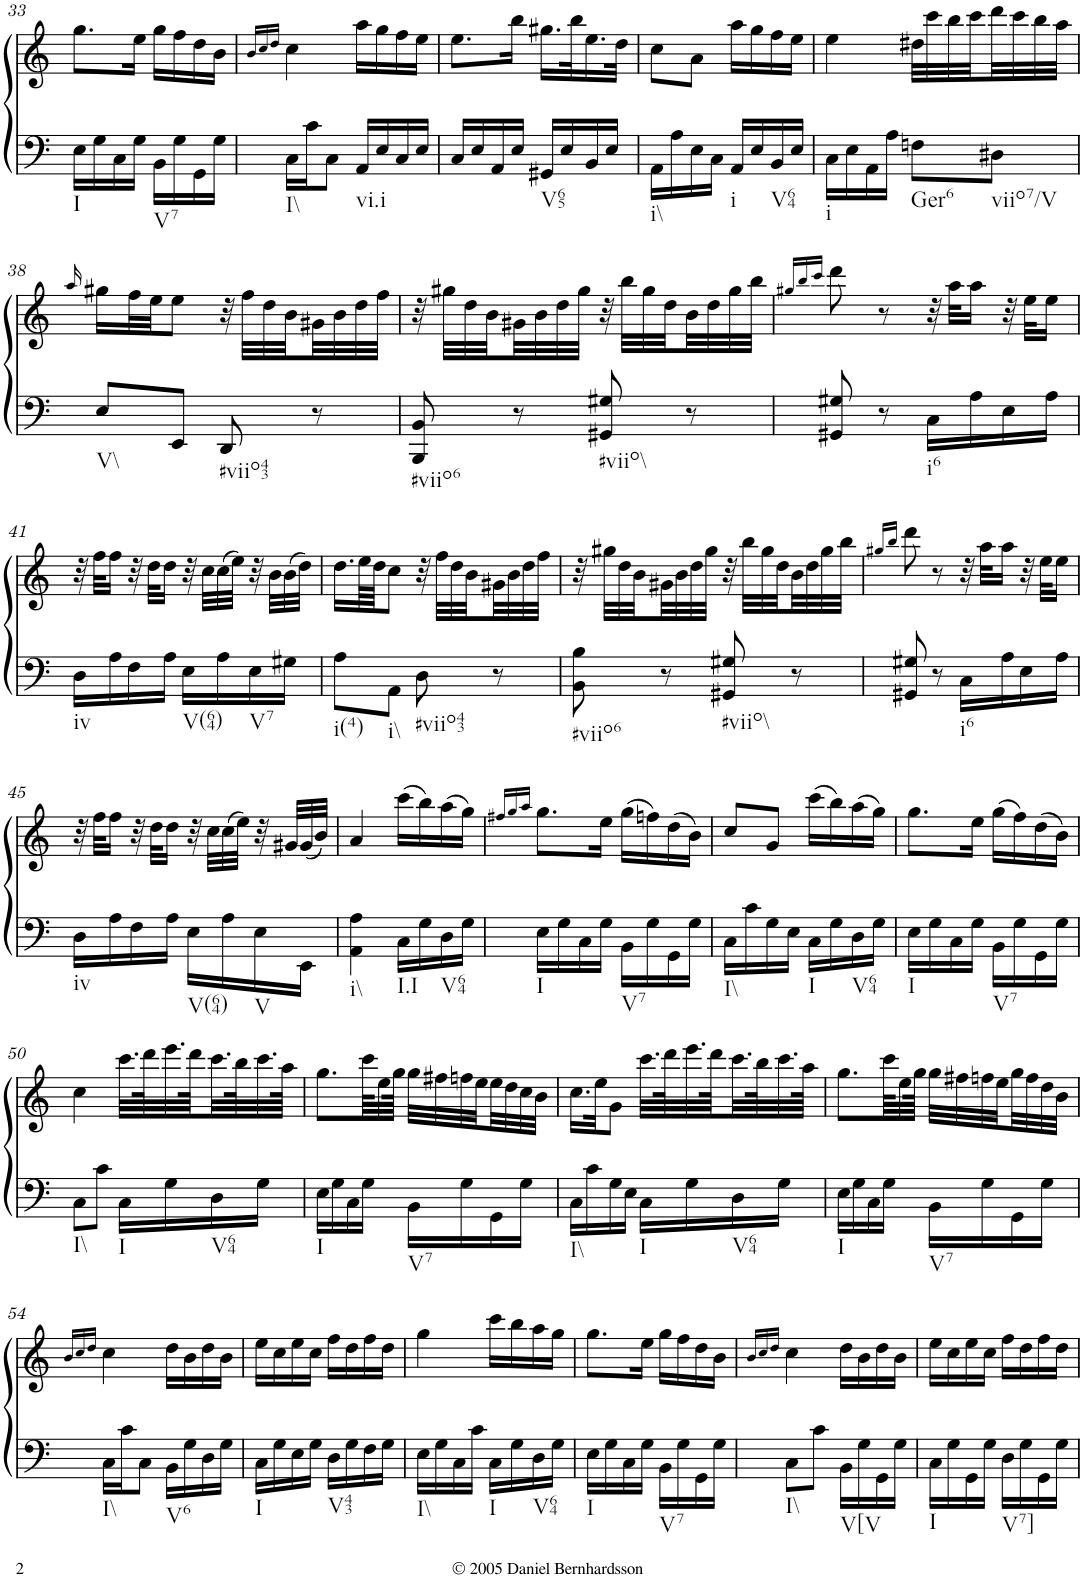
**kern	**kern
*part1	*part1
*staff2	*staff1
*I"Piano	*
*I'Pno.	*
!!LO:PB:g=z
*clefF4	*clefG2
*k[]	*k[]
*M2/4	*M2/4
=33	=33
!LO:TX:b:t=I	!
16E\LL	8.gg\L
16G\	.
16C\	.
16G\JJ	16ee\Jk
!LO:TX:b:t=V7	!
16BB\LL	16gg\LL
16G\	16ff\
16GG\	16dd\
16G\JJ	16b\JJ
=34	=34
.	16qb/LL
.	16qcc/
.	16qdd/JJ
!LO:TX:b:t=I\\	!
16C\LL	4cc\
16c\J	.
8C\J	.
!LO:TX:b:t=vi.i	!
16AA/LL	16aa\LL
16E/	16gg\
16C/	16ff\
16E/JJ	16ee\JJ
=35	=35
16C/LL	8.ee\L
16E/	.
16AA/	.
16E/JJ	16bb\Jk
!LO:TX:b:t=V65	!
16GG#X/LL	16.gg#X\LL
16E/	.
.	32bb\K
16BB/	16.ee\
16E/JJ	.
.	32dd\JJk
=36	=36
!LO:TX:b:t=i\\	!
16AA\LL	8cc\L
16A\	.
16E\	8a\J
16C\JJ	.
!LO:TX:b:t=i	!
16AA/LL	16aa\LL
16E/	16gg\
!LO:TX:b:t=V64	!
16BB/	16ff\
16E/JJ	16ee\JJ
=37	=37
!LO:TX:b:t=i	!
16C\LL	4ee\
16E\	.
16AA\	.
16A\JJ	.
!LO:TX:b:t=Ger6	!
8Fn\L	32dd#X\LLL
.	32ccc\
.	32bb\
.	32ccc\
!LO:TX:b:t=viio7/V	!
8D#X\J	32ddd\
.	32ccc\
.	32bb\
.	32aa\JJJ
!!LO:LB:g=z
=38	=38
.	16qaa/
!LO:TX:b:t=V\\	!
8E/L	16gg#X\LL
.	32ff\L
.	32ee\JJ
8EE/J	8ee\J
!LO:TX:b:t=#viio43	!
8DD/	32r
.	32ff\LLL
.	32dd\
.	32b\
8r	32g#X\
.	32b\
.	32dd\
.	32ff\JJJ
=39	=39
!LO:TX:b:t=#viio6	!
8BBB/ 8BB/	32r
.	32gg#X\LLL
.	32dd\
.	32b\
8r	32g#X\
.	32b\
.	32dd\
.	32gg#\JJJ
!LO:TX:b:t=#viio\\	!
8GG#X/ 8G#X/	32r
.	32bb\LLL
.	32gg#\
.	32dd\
8r	32b\
.	32dd\
.	32gg#\
.	32bb\JJJ
=40	=40
.	16qgg#X/LL
.	16qbb/
.	16qccc/JJ
8GG#X/ 8G#X/	8ddd\
8r	8r
!LO:TX:b:t=i6	!
16C\LL	32r
.	32aa\KLL
16A\	16aa\JJ
16E\	32r
.	32ee\KLL
16A\JJ	16ee\JJ
!!LO:LB:g=z
=41	=41
!LO:TX:b:t=iv	!
16D\LL	32r
.	32ff\KLL
16A\	16ff\JJ
16F\	32r
.	32dd\KLL
16A\JJ	16dd\JJ
!LO:TX:b:t=V(64)	!
16E\LL	32r
.	32cc\LLL
16A\	(32cc\
.	32ee\JJJ)
!LO:TX:b:t=V7	!
16E\	32r
.	32b\LLL
16G#X\JJ	(32b\
.	32dd\JJJ)
=42	=42
!LO:TX:b:t=i(4)	!
8A\L	16.dd\LL
.	64ee\LL
.	64dd\JJJ
!LO:TX:b:t=i\\	!
8AA\J	8cc\J
!LO:TX:b:t=#viio43	!
8D\	32r
.	32ff\LLL
.	32dd\
.	32b\
8r	32g#X\
.	32b\
.	32dd\
.	32ff\JJJ
=43	=43
!LO:TX:b:t=#viio6	!
8BB\ 8B\	32r
.	32gg#X\LLL
.	32dd\
.	32b\
8r	32g#X\
.	32b\
.	32dd\
.	32gg#\JJJ
!LO:TX:b:t=#viio\\	!
8GG#X/ 8G#X/	32r
.	32bb\LLL
.	32gg#\
.	32dd\
8r	32b\
.	32dd\
.	32gg#\
.	32bb\JJJ
=44	=44
.	16qgg#X/LL
.	16qbb/JJ
8GG#X/ 8G#X/	8ddd\
8r	8r
!LO:TX:b:t=i6	!
16C\LL	32r
.	32aa\KLL
16A\	16aa\JJ
16E\	32r
.	32ee\KLL
16A\JJ	16ee\JJ
!!LO:LB:g=z
=45	=45
!LO:TX:b:t=iv	!
16D\LL	32r
.	32ff\KLL
16A\	16ff\JJ
16F\	32r
.	32dd\KLL
16A\JJ	16dd\JJ
!LO:TX:b:t=V(64)	!
16E\LL	32r
.	32cc\LLL
16A\	(32cc\
.	32ee\JJJ)
!LO:TX:b:t=V	!
16E\	32r
.	32g#X/LLL
16EE\JJ	(32g#/
.	32b/JJJ)
=46	=46
!LO:TX:b:t=i\\	!
4AA\ 4A\	4a/
!LO:TX:b:t=I.I	!
16C\LL	(16ccc\LL
16G\	16bb\)
!LO:TX:b:t=V64	!
16D\	(16aa\
16G\JJ	16gg\JJ)
=47	=47
.	16qff#X/LL
.	16qgg/
.	16qaa/JJ
!LO:TX:b:t=I	!
16E\LL	8.gg\L
16G\	.
16C\	.
16G\JJ	16ee\Jk
!LO:TX:b:t=V7	!
16BB\LL	(16gg\LL
16G\	16ffn\)
16GG\	(16dd\
16G\JJ	16b\JJ)
=48	=48
!LO:TX:b:t=I\\	!
16C\LL	8cc/L
16c\	.
16G\	8g/J
16E\JJ	.
!LO:TX:b:t=I	!
16C\LL	(16ccc\LL
16G\	16bb\)
!LO:TX:b:t=V64	!
16D\	(16aa\
16G\JJ	16gg\JJ)
=49	=49
!LO:TX:b:t=I	!
16E\LL	8.gg\L
16G\	.
16C\	.
16G\JJ	16ee\Jk
!LO:TX:b:t=V7	!
16BB\LL	(16gg\LL
16G\	16ff\)
16GG\	(16dd\
16G\JJ	16b\JJ)
!!LO:LB:g=z
=50	=50
!LO:TX:b:t=I\\	!
8C\L	4cc\
8c\J	.
!LO:TX:b:t=I	!
16C\LL	32.ccc\LLL
.	64ddd\K
16G\	32.eee\
.	64ddd\K
!LO:TX:b:t=V64	!
16D\	32.ccc\
.	64bb\K
16G\JJ	32.ccc\
.	64aa\JJJk
=51	=51
!LO:TX:b:t=I	!
16E\LL	8.gg\L
16G\	.
16C\	.
16G\JJ	64ccc\KLL
.	32ee\
.	64gg\JJJk
!LO:TX:b:t=V7	!
16BB\LL	32gg\LLL
.	32ff#X\
16G\	32ffn\
.	32ee\
16GG\	32ee\
.	32dd\
16G\JJ	32cc\
.	32b\JJJ
=52	=52
!LO:TX:b:t=I\\	!
16C\LL	16.cc\LL
16c\	.
.	32ee\JK
16G\	8g\J
16E\JJ	.
!LO:TX:b:t=I	!
16C\LL	32.ccc\LLL
.	64ddd\K
16G\	32.eee\
.	64ddd\K
!LO:TX:b:t=V64	!
16D\	32.ccc\
.	64bb\K
16G\JJ	32.ccc\
.	64aa\JJJk
=53	=53
!LO:TX:b:t=I	!
16E\LL	8.gg\L
16G\	.
16C\	.
16G\JJ	64ccc\KLL
.	32ee\
.	64gg\JJJk
!LO:TX:b:t=V7	!
16BB\LL	32gg\LLL
.	32ff#X\
16G\	32ffn\
.	32ee\
16GG\	32gg\
.	32ff\
16G\JJ	32dd\
.	32b\JJJ
!!LO:LB:g=z
=54	=54
.	16qb/LL
.	16qcc/
.	16qdd/JJ
!LO:TX:b:t=I\\	!
16C\LL	4cc\
16c\J	.
8C\J	.
!LO:TX:b:t=V6	!
16BB\LL	16dd\LL
16G\	16b\
16D\	16dd\
16G\JJ	16b\JJ
=55	=55
!LO:TX:b:t=I	!
16C\LL	16ee\LL
16G\	16cc\
16E\	16ee\
16G\JJ	16cc\JJ
!LO:TX:b:t=V43	!
16D\LL	16ff\LL
16G\	16dd\
16F\	16ff\
16G\JJ	16dd\JJ
=56	=56
!LO:TX:b:t=I\\	!
16E\LL	4gg\
16G\	.
16C\	.
16c\JJ	.
!LO:TX:b:t=I	!
16C\LL	16ccc\LL
16G\	16bb\
!LO:TX:b:t=V64	!
16D\	16aa\
16G\JJ	16gg\JJ
=57	=57
!LO:TX:b:t=I	!
16E\LL	8.gg\L
16G\	.
16C\	.
16G\JJ	16ee\Jk
!LO:TX:b:t=V7	!
16BB\LL	16gg\LL
16G\	16ff\
16GG\	16dd\
16G\JJ	16b\JJ
=58	=58
.	16qb/LL
.	16qcc/
.	16qdd/JJ
!LO:TX:b:t=I\\	!
8C\L	4cc\
8c\J	.
!LO:TX:b:t=V[V	!
16BB\LL	16dd\LL
16G\	16b\
16GG\	16dd\
16G\JJ	16b\JJ
=59	=59
!LO:TX:b:t=I	!
16C\LL	16ee\LL
16G\	16cc\
16GG\	16ee\
16G\JJ	16cc\JJ
!LO:TX:b:t=V7]	!
16D\LL	16ff\LL
16G\	16dd\
16GG\	16ff\
16G\JJ	16dd\JJ
=	=
*-	*-
